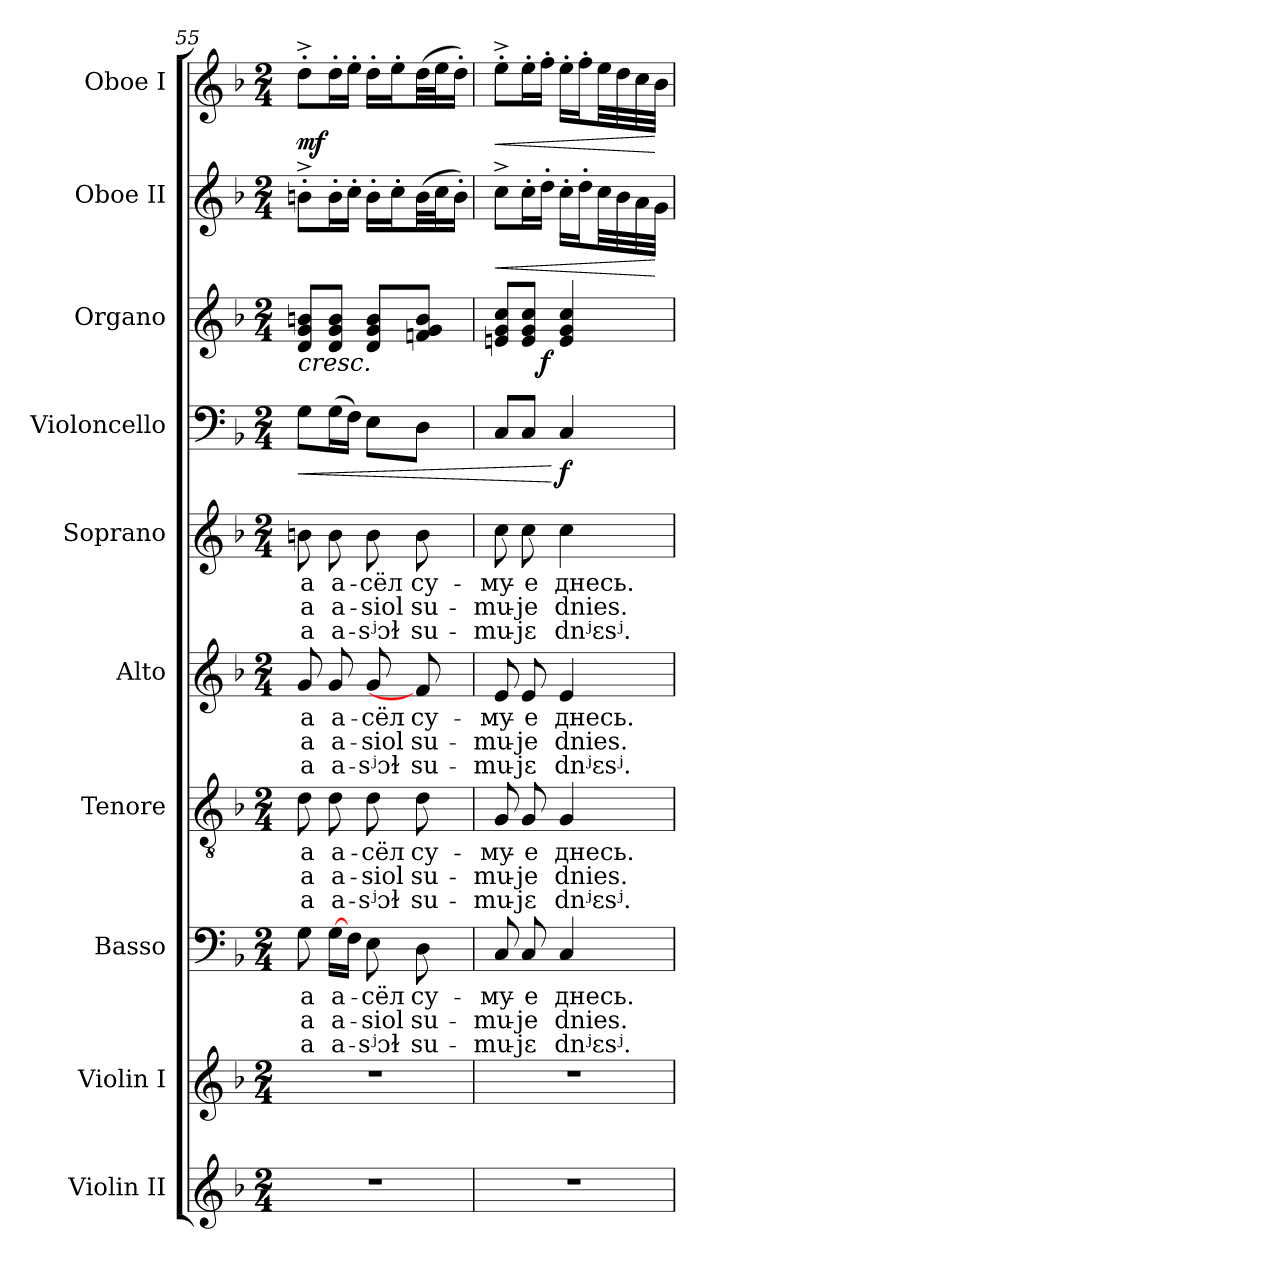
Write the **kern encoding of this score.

**kern	**kern	**kern	**text	**text	**text	**kern	**text	**text	**text	**kern	**text	**text	**text	**kern	**text	**text	**text	**kern	**dynam	**kern	**dynam	**kern	**dynam	**kern	**dynam
*part10	*part9	*part8	*part8	*part8	*part8	*part7	*part7	*part7	*part7	*part6	*part6	*part6	*part6	*part5	*part5	*part5	*part5	*part4	*part4	*part3	*part3	*part2	*part2	*part1	*part1
*staff10	*staff9	*staff8	*staff8	*staff8	*staff8	*staff7	*staff7	*staff7	*staff7	*staff6	*staff6	*staff6	*staff6	*staff5	*staff5	*staff5	*staff5	*staff4	*staff4	*staff3	*staff3	*staff2	*staff2	*staff1	*staff1
*I"Violin II	*I"Violin I	*I"Basso	*	*	*	*I"Tenore	*	*	*	*I"Alto	*	*	*	*I"Soprano	*	*	*	*I"Violoncello	*	*I"Organo	*	*I"Oboe II	*	*I"Oboe I	*
*	*	*	*	*	*	*	*	*	*	*I'A.	*	*	*	*	*	*	*	*	*	*	*	*	*	*	*
*clefG2	*clefG2	*clefF4	*	*	*	*clefGv2	*	*	*	*clefG2	*	*	*	*clefG2	*	*	*	*clefF4	*	*clefG2	*	*clefG2	*	*clefG2	*
*	*	*	*	*	*	*ITrd7c12	*	*	*	*	*	*	*	*	*	*	*	*	*	*	*	*	*	*	*
*k[b-]	*k[b-]	*k[b-]	*	*	*	*k[b-]	*	*	*	*k[b-]	*	*	*	*k[b-]	*	*	*	*k[b-]	*	*k[b-]	*	*k[b-]	*	*k[b-]	*
*F:	*F:	*F:	*	*	*	*F:	*	*	*	*F:	*	*	*	*F:	*	*	*	*F:	*	*F:	*	*F:	*	*F:	*
*M2/4	*M2/4	*M2/4	*	*	*	*M2/4	*	*	*	*M2/4	*	*	*	*M2/4	*	*	*	*M2/4	*	*M2/4	*	*M2/4	*	*M2/4	*
=55	=55	=55	=55	=55	=55	=55	=55	=55	=55	=55	=55	=55	=55	=55	=55	=55	=55	=55	=55	=55	=55	=55	=55	=55	=55
!LO:N:vis=1	!LO:N:vis=1	!	!	!	!	!	!	!	!	!	!	!	!	!	!	!	!	!	!	!	!	!	!	!	!
!	!	!	!LO:LY:b:color=#000000	!LO:LY:b:color=#000000	!LO:LY:b:color=#000000	!	!	!	!	!	!	!	!	!	!	!	!	!	!	!	!	!	!	!	!
!	!	!	!	!	!	!	!LO:LY:b:color=#000000	!LO:LY:b:color=#000000	!LO:LY:b:color=#000000	!	!	!	!	!	!	!	!	!	!	!	!	!	!	!	!
!	!	!	!	!	!	!	!	!	!	!	!LO:LY:b:color=#000000	!LO:LY:b:color=#000000	!LO:LY:b:color=#000000	!	!	!	!	!	!	!	!	!	!	!	!
!	!	!	!	!	!	!	!	!	!	!	!	!	!	!	!LO:LY:b:color=#000000	!LO:LY:b:color=#000000	!LO:LY:b:color=#000000	!	!LO:HP:b	!	!LO:HP:b	!	!	!	!
2r	2r	8Gi\	а	a	a	8Di\	а	a	a	8gi/	а	a	a	8bni\	а	a	a	8Gi\L	<	8di/ 8gi 8bniL	<	8bn'^i\L	.	8dd'^i\L	mf
!	!	!	!LO:LY:b:color=#000000	!LO:LY:b:color=#000000	!LO:LY:b:color=#000000	!	!	!	!	!	!	!	!	!	!	!	!	!	!	!	!	!	!	!	!
!	!	!	!	!	!	!	!LO:LY:b:color=#000000	!LO:LY:b:color=#000000	!LO:LY:b:color=#000000	!	!	!	!	!	!	!	!	!	!	!	!	!	!	!	!
!	!	!	!	!	!	!	!	!	!	!	!LO:LY:b:color=#000000	!LO:LY:b:color=#000000	!LO:LY:b:color=#000000	!	!	!	!	!	!	!	!	!	!	!	!
!	!	!	!	!	!	!	!	!	!	!	!	!	!	!	!LO:LY:b:color=#000000	!LO:LY:b:color=#000000	!LO:LY:b:color=#000000	!	!	!	!	!	!	!	!
.	.	[>16Gi\LL	а-	a-	a-	8Di\	а-	a-	a-	8gi/	а-	a-	a-	8bi\	а-	a-	a-	(16Gi\L	.	8di/ 8gi 8biJ	.	16b'i\L	.	16dd'i\L	.
.	.	16Fi\JJ	.	.	.	.	.	.	.	.	.	.	.	.	.	.	.	16Fi\JJ)	.	.	.	16cc'i\JJ	.	16ee'i\JJ	.
!	!	!	!LO:LY:b:color=#000000	!LO:LY:b:color=#000000	!LO:LY:b:color=#000000	!	!	!	!	!	!	!	!	!	!	!	!	!	!	!	!	!	!	!	!
!	!	!	!	!	!	!	!LO:LY:b:color=#000000	!LO:LY:b:color=#000000	!LO:LY:b:color=#000000	!	!	!	!	!	!	!	!	!	!	!	!	!	!	!	!
!	!	!	!	!	!	!	!	!	!	!	!LO:LY:b:color=#000000	!LO:LY:b:color=#000000	!LO:LY:b:color=#000000	!	!	!	!	!	!	!	!	!	!	!	!
!	!	!	!	!	!	!	!	!	!	!	!	!	!	!	!LO:LY:b:color=#000000	!LO:LY:b:color=#000000	!LO:LY:b:color=#000000	!	!	!	!	!	!	!	!
.	.	8Ei\	-сёл	-siol	-sʲɔɫ	8Di\	-сёл	-siol	-sʲɔɫ	8gi/	-сёл	-siol	-sʲɔɫ	8bi\	-сёл	-siol	-sʲɔɫ	8Ei\L	.	8di/ 8gi 8biL	.	16b'i\LL	.	16dd'i\LL	.
.	.	.	.	.	.	.	.	.	.	.	.	.	.	.	.	.	.	.	.	.	.	16cc'i\J	.	16ee'i\J	.
!	!	!	!LO:LY:b:color=#000000	!LO:LY:b:color=#000000	!LO:LY:b:color=#000000	!	!	!	!	!	!	!	!	!	!	!	!	!	!	!	!	!	!	!	!
!	!	!	!	!	!	!	!LO:LY:b:color=#000000	!LO:LY:b:color=#000000	!LO:LY:b:color=#000000	!	!	!	!	!	!	!	!	!	!	!	!	!	!	!	!
!	!	!	!	!	!	!	!	!	!	!	!LO:LY:b:color=#000000	!LO:LY:b:color=#000000	!LO:LY:b:color=#000000	!	!	!	!	!	!	!	!	!	!	!	!
!	!	!	!	!	!	!	!	!	!	!	!	!	!	!	!LO:LY:b:color=#000000	!LO:LY:b:color=#000000	!LO:LY:b:color=#000000	!	!	!	!	!	!	!	!
.	.	8Di\	су-	su-	su-	8Di\	су-	su-	su-	8fni/]	су-	su-	su-	8bi\	су-	su-	su-	8Di\J	.	8fni/ 8gi 8biJ	.	(32bi\LL	.	(32ddi\LL	.
.	.	.	.	.	.	.	.	.	.	.	.	.	.	.	.	.	.	.	.	.	.	32cci\J	.	32eei\J	.
.	.	.	.	.	.	.	.	.	.	.	.	.	.	.	.	.	.	.	.	.	.	16b'i\JJ)	.	16dd'i\JJ)	.
=56	=56	=56	=56	=56	=56	=56	=56	=56	=56	=56	=56	=56	=56	=56	=56	=56	=56	=56	=56	=56	=56	=56	=56	=56	=56
!	!	!	!LO:LY:b:color=#000000	!LO:LY:b:color=#000000	!LO:LY:b:color=#000000	!	!	!	!	!	!	!	!	!	!	!	!	!	!	!	!	!	!	!	!
!	!	!	!	!	!	!	!LO:LY:b:color=#000000	!LO:LY:b:color=#000000	!LO:LY:b:color=#000000	!	!	!	!	!	!	!	!	!	!	!	!	!	!	!	!
!	!	!	!	!	!	!	!	!	!	!	!LO:LY:b:color=#000000	!LO:LY:b:color=#000000	!LO:LY:b:color=#000000	!	!	!	!	!	!	!	!	!	!	!	!
!	!	!	!	!	!	!	!	!	!	!	!	!	!	!	!LO:LY:b:color=#000000	!LO:LY:b:color=#000000	!LO:LY:b:color=#000000	!	!	!	!	!	!LO:HP:b	!	!LO:HP:b
*	*	*	*	*	*	*	*	*	*	*	*	*	*	*	*	*	*	*	*	*^	*	*	*	*	*
2r	2r	8Ci/	-му-	-mu-	-mu-	8GGi/	-му-	-mu-	-mu-	8ei/	-му-	-mu-	-mu-	8cci\	-му-	-mu-	-mu-	8Ci/L	.	8eni/ 8gi 8cciL	8.ryy	.	8cc^i\L	<	8ee'^i\L	<
!	!	!	!LO:LY:b:color=#000000	!LO:LY:b:color=#000000	!LO:LY:b:color=#000000	!	!	!	!	!	!	!	!	!	!	!	!	!	!	!	!	!	!	!	!	!
!	!	!	!	!	!	!	!LO:LY:b:color=#000000	!LO:LY:b:color=#000000	!LO:LY:b:color=#000000	!	!	!	!	!	!	!	!	!	!	!	!	!	!	!	!	!
!	!	!	!	!	!	!	!	!	!	!	!LO:LY:b:color=#000000	!LO:LY:b:color=#000000	!LO:LY:b:color=#000000	!	!	!	!	!	!	!	!	!	!	!	!	!
!	!	!	!	!	!	!	!	!	!	!	!	!	!	!	!LO:LY:b:color=#000000	!LO:LY:b:color=#000000	!LO:LY:b:color=#000000	!	!	!	!	!	!	!	!	!
.	.	8Ci/	-е	-je	-jɛ	8GGi/	-е	-je	-jɛ	8ei/	-е	-je	-jɛ	8cci\	-е	-je	-jɛ	8Ci/J	.	8ei/ 8gi 8cciJ	.	.	16cc'i\L	.	16ee'i\L	.
.	.	.	.	.	.	.	.	.	.	.	.	.	.	.	.	.	.	.	.	.	4ryy	f	16dd'i\JJ	.	16ff'i\JJ	.
!	!	!	!LO:LY:b:color=#000000	!LO:LY:b:color=#000000	!LO:LY:b:color=#000000	!	!	!	!	!	!	!	!	!	!	!	!	!	!	!	!	!	!	!	!	!
!	!	!	!	!	!	!	!LO:LY:b:color=#000000	!LO:LY:b:color=#000000	!LO:LY:b:color=#000000	!	!	!	!	!	!	!	!	!	!	!	!	!	!	!	!	!
!	!	!	!	!	!	!	!	!	!	!	!LO:LY:b:color=#000000	!LO:LY:b:color=#000000	!LO:LY:b:color=#000000	!	!	!	!	!	!	!	!	!	!	!	!	!
!	!	!	!	!	!	!	!	!	!	!	!	!	!	!	!LO:LY:b:color=#000000	!LO:LY:b:color=#000000	!LO:LY:b:color=#000000	!	!	!	!	!	!	!	!	!
.	.	4Ci/	днесь.	dnies.	dnʲɛsʲ.	4GGi/	днесь.	dnies.	dnʲɛsʲ.	4ei/	днесь.	dnies.	dnʲɛsʲ.	4cci\	днесь.	dnies.	dnʲɛsʲ.	4Ci/	[ f	4ei/ 4gi 4cci	.	[	16cc'i\LL	.	16ee'i\LL	.
.	.	.	.	.	.	.	.	.	.	.	.	.	.	.	.	.	.	.	.	.	.	.	16dd'i\J	.	16ff'i\J	.
.	.	.	.	.	.	.	.	.	.	.	.	.	.	.	.	.	.	.	.	.	.	.	32cci\LL	.	32eei\LL	.
.	.	.	.	.	.	.	.	.	.	.	.	.	.	.	.	.	.	.	.	.	.	.	32b-i\	.	32ddi\	.
.	.	.	.	.	.	.	.	.	.	.	.	.	.	.	.	.	.	.	.	.	16ryy	.	32ai\	.	32cci\	.
.	.	.	.	.	.	.	.	.	.	.	.	.	.	.	.	.	.	.	.	.	.	.	32gi\JJJ	[	32b-i\JJJ	[
*	*	*	*	*	*	*	*	*	*	*	*	*	*	*	*	*	*	*	*	*v	*v	*	*	*	*	*
=	=	=	=	=	=	=	=	=	=	=	=	=	=	=	=	=	=	=	=	=	=	=	=	=	=
*-	*-	*-	*-	*-	*-	*-	*-	*-	*-	*-	*-	*-	*-	*-	*-	*-	*-	*-	*-	*-	*-	*-	*-	*-	*-
